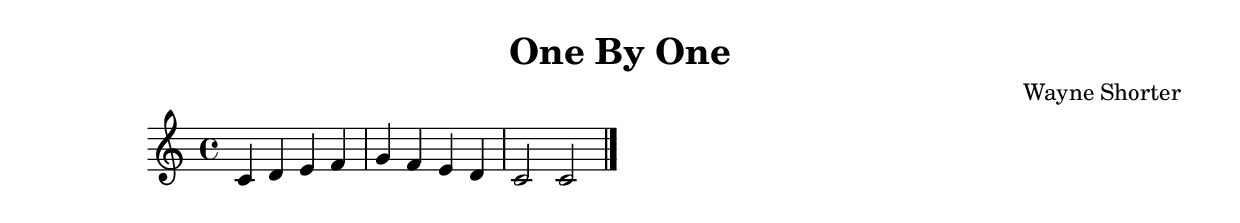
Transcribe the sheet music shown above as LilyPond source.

\version "2.24.4"

\header {
  title = "One By One"
  composer = "Wayne Shorter"
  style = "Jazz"
}

\score {
  \new Staff {
    \clef treble
    \time 4/4
    \key c \major
    
    % Simple chord progression placeholder
    c'4 d' e' f' |
    g' f' e' d' |
    c'2 c'2 |
    \bar "|."
  }
  \layout {}
  \midi {
    \tempo 4 = 120
  }
}